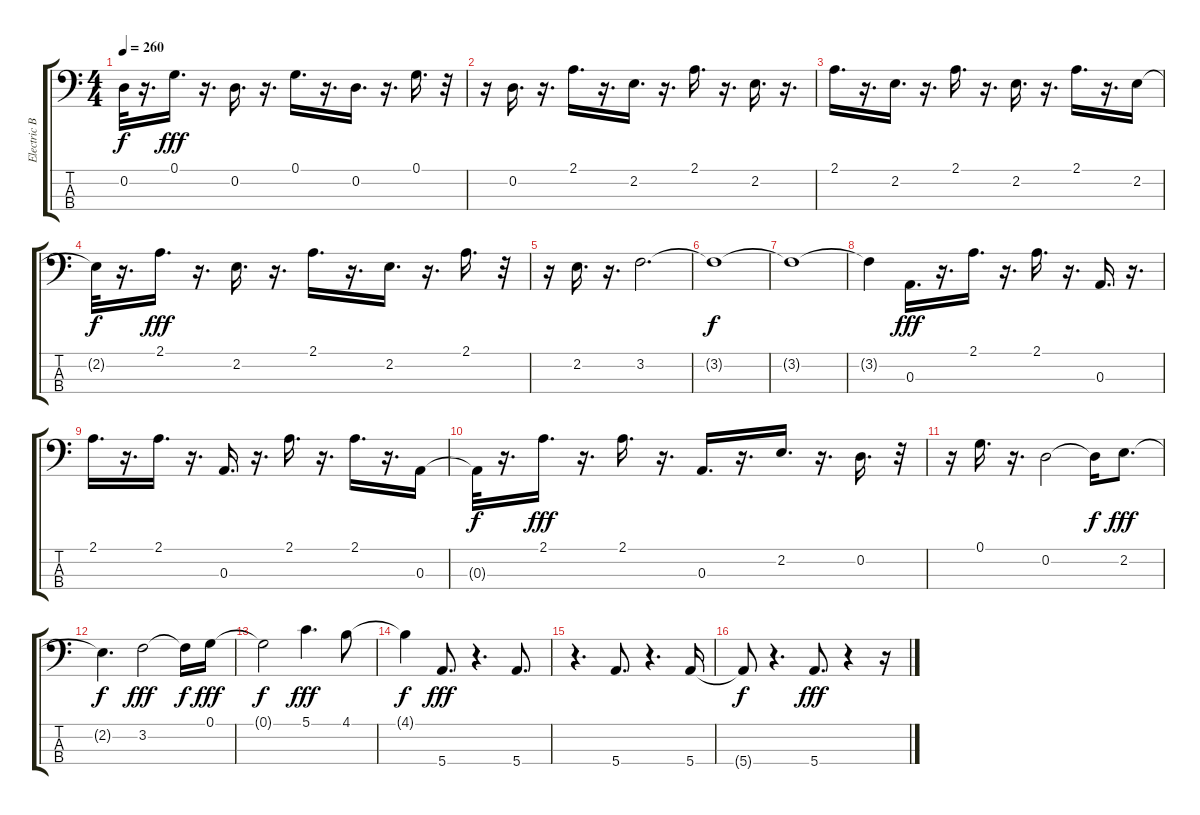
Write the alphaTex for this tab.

\track ("Electric Bass" "Electric B") {instrument electricbassfinger}
\staff {score tabs}
\tuning (G2 D2 A1 E1) {hide}
\ts (4 4)
\tempo 260
\clef f4
\ks c
0.2{t}.32{dy f} r.16{d} 0.1.16{d dy fff} r.16{d} 0.2.16{d} r.16{d} 0.1.16{d} r.16{d} 0.2.16{d} r.16{d} 0.1.16{d} r.32 |
r.16 0.2.16{d} r.16{d} 2.1.16{d} r.16{d} 2.2.16{d} r.16{d} 2.1.16{d} r.16{d} 2.2.16{d} r.16{d} |
2.1.16{d} r.16{d} 2.2.16{d} r.16{d} 2.1.16{d} r.16{d} 2.2.16{d} r.16{d} 2.1.16{d} r.16{d} 2.2.16 |
2.2{t}.32{dy f} r.16{d} 2.1.16{d dy fff} r.16{d} 2.2.16{d} r.16{d} 2.1.16{d} r.16{d} 2.2.16{d} r.16{d} 2.1.16{d} r.32 |
r.16 2.2.16{d} r.16{d} 3.2.2{d} |
3.2{t}.1{dy f} |
3.2{t}.1 |
3.2{t}.4 0.3.16{d dy fff} r.16{d} 2.1.16{d} r.16{d} 2.1.16{d} r.16{d} 0.3.16{d} r.16{d} |
2.1.16{d} r.16{d} 2.1.16{d} r.16{d} 0.3.16{d} r.16{d} 2.1.16{d} r.16{d} 2.1.16{d} r.16{d} 0.3.16 |
0.3{t}.32{dy f} r.16{d} 2.1.16{d dy fff} r.16{d} 2.1.16{d} r.16{d} 0.3.16{d} r.16{d} 2.2.16{d} r.16{d} 0.2.16{d} r.32 |
r.16 0.1.16{d} r.16{d} 0.2.2 0.2{t}.16{dy f} 2.2.8{d dy fff} |
2.2{t}.4{d dy f} 3.2.2{dy fff} 3.2{t}.16{dy f} 0.1.16{dy fff} |
0.1{t}.2{dy f} 5.1.4{d dy fff} 4.1.8 |
4.1{t}.4{dy f} 5.4.8{d dy fff} r.4{d} 5.4.8{d} |
r.4{d} 5.4.8{d} r.4{d} 5.4.16 |
5.4{t}.8{dy f} r.4{d} 5.4.8{d dy fff} r.4 r.16
